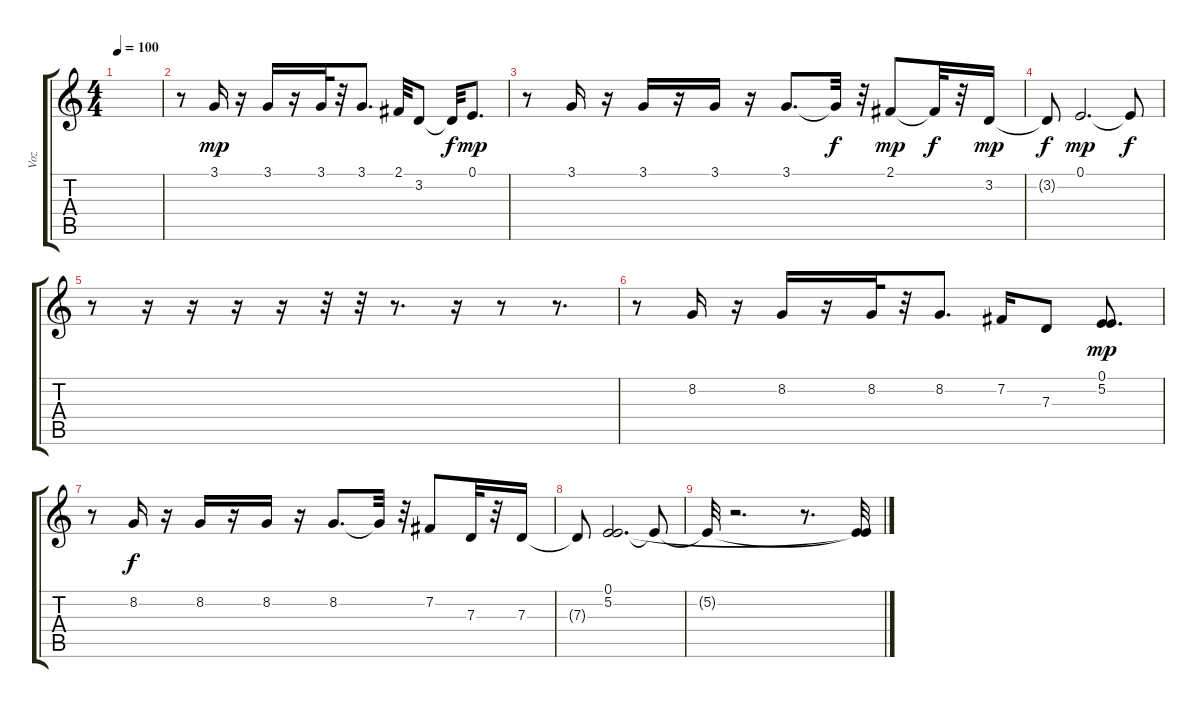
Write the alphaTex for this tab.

\track ("Voz" "Voz") {instrument cello}
\staff {score tabs}
\tuning (E4 B3 G3 D3 A2 E2) {hide}
\ts (4 4)
\tempo 100
\clef g2
\ks c
|
r.8 3.1.16{dy mp} r.16 3.1.16 r.16 3.1.32 r.32 3.1.8{d} 2.1.32 3.2.8 3.2{t}.32{dy f} 0.1.8{d dy mp} |
r.8 3.1.16 r.16 3.1.16 r.16 3.1.16 r.16 3.1.8{d} 3.1{t}.32{dy f} r.32 2.1.8{dy mp} 2.1{t}.32{dy f} r.32 3.2.16{dy mp} |
3.2{t}.8{dy f} 0.1.2{d dy mp} 0.1{t}.8{dy f} |
r.8 r.16 r.16 r.16 r.16 r.32 r.32 r.8{d} r.16 r.8 r.8{d} |
r.8 8.2.16 r.16 8.2.16 r.16 8.2.32 r.32 8.2.8{d} 7.2.16 7.3.8 (0.1 5.2).8{d dy mp} |
r.8 8.2.16{dy f} r.16 8.2.16 r.16 8.2.16 r.16 8.2.8{d} 8.2{t}.32 r.32 7.2.8 7.3.32 r.32 7.3.16 |
7.3{t}.8 (0.1 5.2).2{d} 5.2{t}.8 |
5.2{t}.32 r.2{d} r.8{d} (0.1{t} 5.2{t}).32
